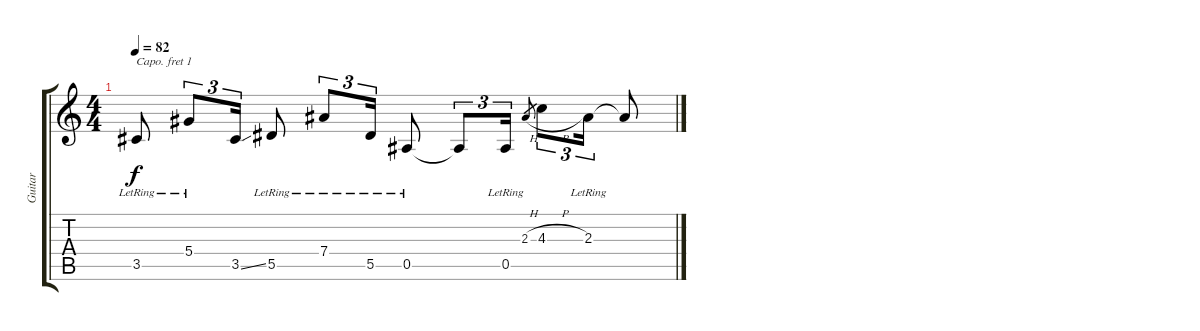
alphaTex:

\track ("Guitar" "Guitar") {instrument electricguitarjazz}
\staff {score tabs}
\capo 1
\tuning (E4 B3 G3 D3 A2 E2) {hide}
\ts (4 4)
\tempo 82
\clef g2
\ks c
3.5{lr}.8{dy f volume 0} 5.4{lr}.8{tu (3 2)} 3.5{ss}.16{tu (3 2)} 5.5{lr}.8 7.4{lr}.8{tu (3 2)} 5.5{lr}.16{tu (3 2)} 0.5{lr}.8 0.5{t}.8{tu (3 2)} 0.5{lr}.16{tu (3 2)} 2.3{h}.8{gr} 4.3{h}.8{tu (3 2)} 2.3{lr}.16{tu (3 2)} 2.3{t}.8
